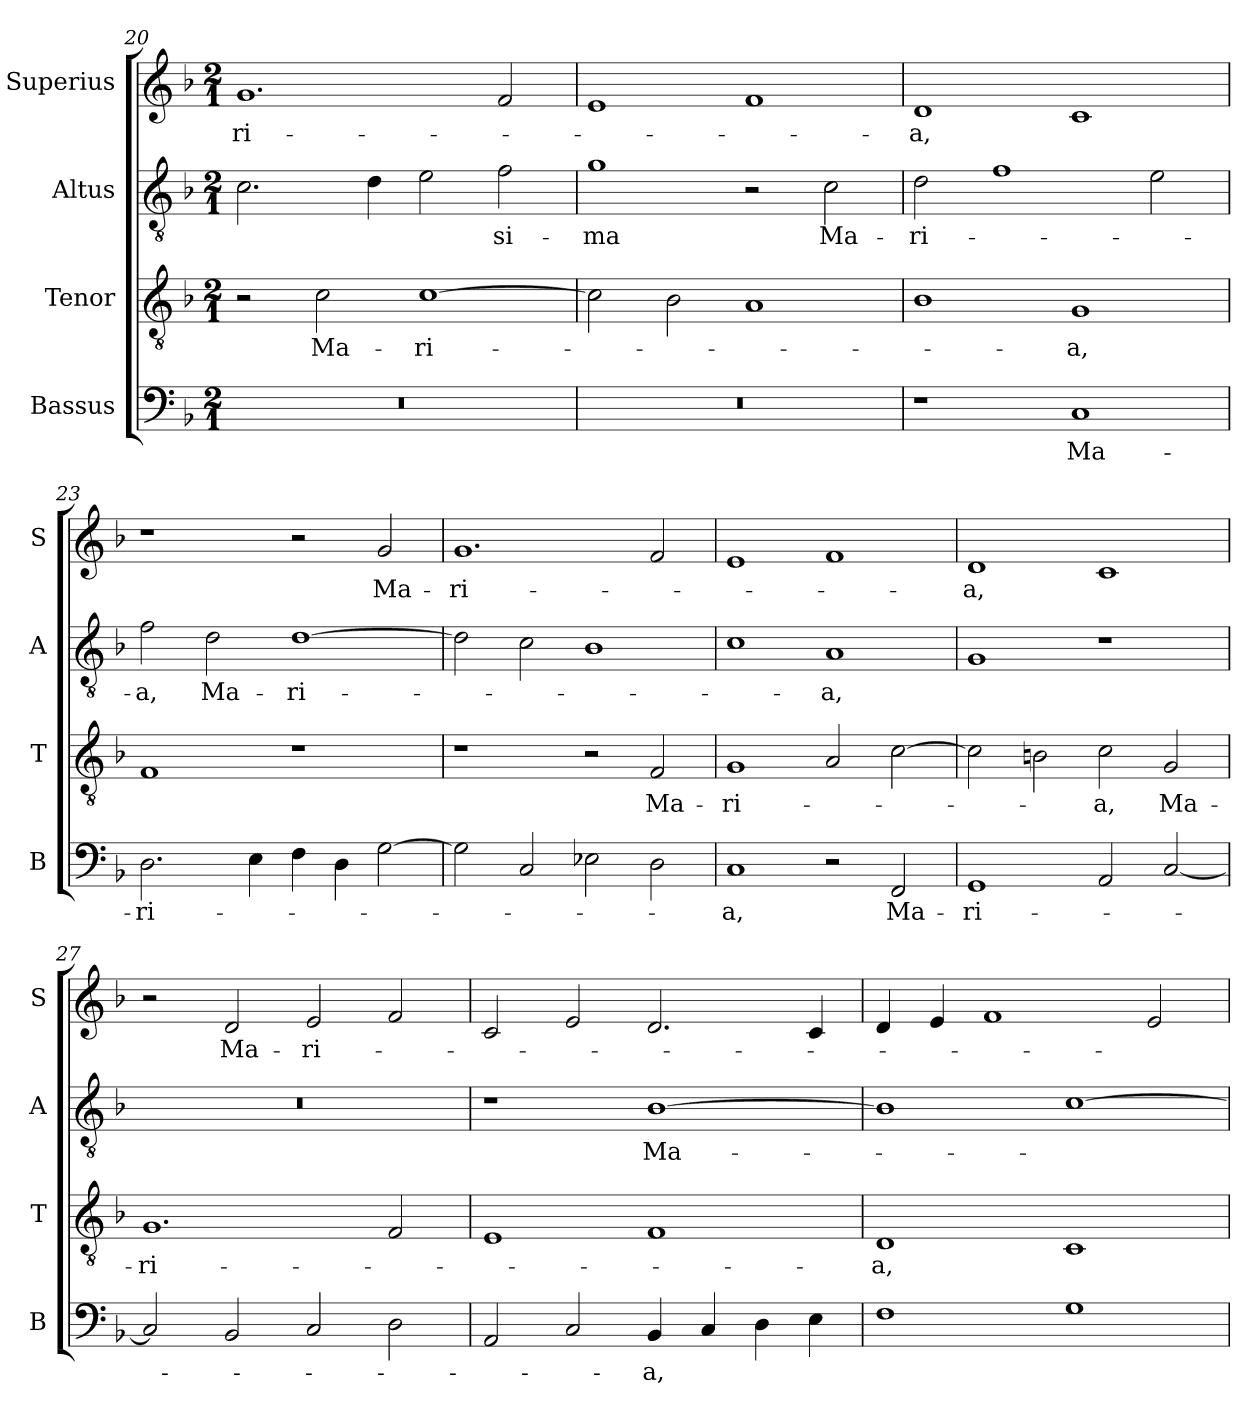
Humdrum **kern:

**kern	**text	**kern	**text	**kern	**text	**kern	**text
*part4	*part4	*part3	*part3	*part2	*part2	*part1	*part1
*staff4	*staff4	*staff3	*staff3	*staff2	*staff2	*staff1	*staff1
*I"Bassus	*	*I"Tenor	*	*I"Altus	*	*I"Superius	*
*I'B	*	*I'T	*	*I'A	*	*I'S	*
*clefF4	*	*clefGv2	*	*clefGv2	*	*clefG2	*
*k[b-]	*	*k[b-]	*	*k[b-]	*	*k[b-]	*
*F:	*	*F:	*	*F:	*	*F:	*
*M2/1	*	*M2/1	*	*M2/1	*	*M2/1	*
=20	=20	=20	=20	=20	=20	=20	=20
0r	.	2r	.	2.c	.	1.g	-ri-
.	.	2c	Ma-	.	.	.	.
.	.	.	.	4d	.	.	.
.	.	[1c	-ri-	2e	.	.	.
.	.	.	.	2f	-si-	2f	.
=21	=21	=21	=21	=21	=21	=21	=21
0r	.	2c]	.	1g	-ma	1e	.
.	.	2B-	.	.	.	.	.
.	.	1A	.	2r	.	1f	.
.	.	.	.	2c	Ma-	.	.
=22	=22	=22	=22	=22	=22	=22	=22
1r	.	1B-	.	2d	-ri-	1d	-a,
.	.	.	.	1f	.	.	.
1C	Ma-	1G	-a,	.	.	1c	.
.	.	.	.	2e	.	.	.
=23	=23	=23	=23	=23	=23	=23	=23
2.D	-ri-	1F	.	2f	-a,	1r	.
.	.	.	.	2d	Ma-	.	.
4E	.	.	.	.	.	.	.
4F	.	1r	.	[1d	-ri-	2r	.
4D	.	.	.	.	.	.	.
[2G	.	.	.	.	.	2g	Ma-
=24	=24	=24	=24	=24	=24	=24	=24
2G]	.	1r	.	2d]	.	1.g	-ri-
2C	.	.	.	2c	.	.	.
2E-X	.	2r	.	1B-	.	.	.
2D	.	2F	Ma-	.	.	2f	.
=25	=25	=25	=25	=25	=25	=25	=25
1C	-a,	1G	-ri-	1c	.	1e	.
2r	.	2A	.	1A	-a,	1f	.
2FF	Ma-	[2c	.	.	.	.	.
=26	=26	=26	=26	=26	=26	=26	=26
1GG	-ri-	2c]	.	1G	.	1d	-a,
.	.	2Bn	.	.	.	.	.
2AA	.	2c	-a,	1r	.	1c	.
[2C	.	2G	Ma-	.	.	.	.
=27	=27	=27	=27	=27	=27	=27	=27
2C]	.	1.G	-ri-	0r	.	2r	.
2BB-	.	.	.	.	.	2d	Ma-
2C	.	.	.	.	.	2e	-ri-
2D	.	2F	.	.	.	2f	.
=28	=28	=28	=28	=28	=28	=28	=28
2AA	.	1E	.	1r	.	2c	.
2C	.	.	.	.	.	2e	.
4BB-	-a,	1F	.	[1B-	Ma-	2.d	.
4C	.	.	.	.	.	.	.
4D	.	.	.	.	.	.	.
4E	.	.	.	.	.	4c	.
=29	=29	=29	=29	=29	=29	=29	=29
1F	.	1D	-a,	1B-]	.	4d	.
.	.	.	.	.	.	4e	.
.	.	.	.	.	.	1f	.
1G	.	1C	.	[1c	.	.	.
.	.	.	.	.	.	2e	.
=	=	=	=	=	=	=	=
*-	*-	*-	*-	*-	*-	*-	*-
